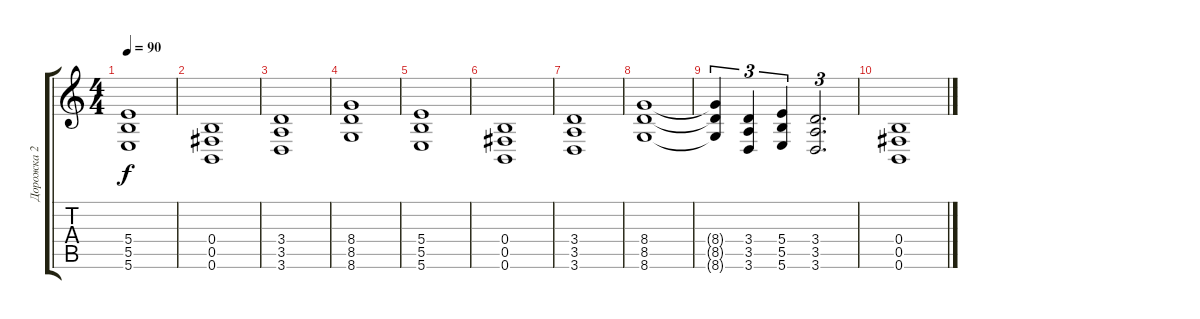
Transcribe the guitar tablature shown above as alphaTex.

\track ("Дорожка 2" "Дорожка 2") {instrument distortionguitar}
\staff {score tabs}
\tuning (Db4 Ab3 E3 B2 Gb2 B1) {hide}
\ts (4 4)
\tempo 90
\clef g2
\ks c
(5.4 5.5 5.6).1{dy f} |
(0.4 0.5 0.6).1 |
(3.4 3.5 3.6).1 |
(8.4 8.5 8.6).1 |
(5.4 5.5 5.6).1 |
(0.4 0.5 0.6).1 |
(3.4 3.5 3.6).1 |
(8.4 8.5 8.6).1 |
(8.4{t} 8.5{t} 8.6{t}).4{tu (3 2)} (3.4 3.5 3.6).4{tu (3 2)} (5.4 5.5 5.6).4{tu (3 2)} (3.4 3.5 3.6).2{d tu (3 2)} |
(0.4 0.5 0.6).1
